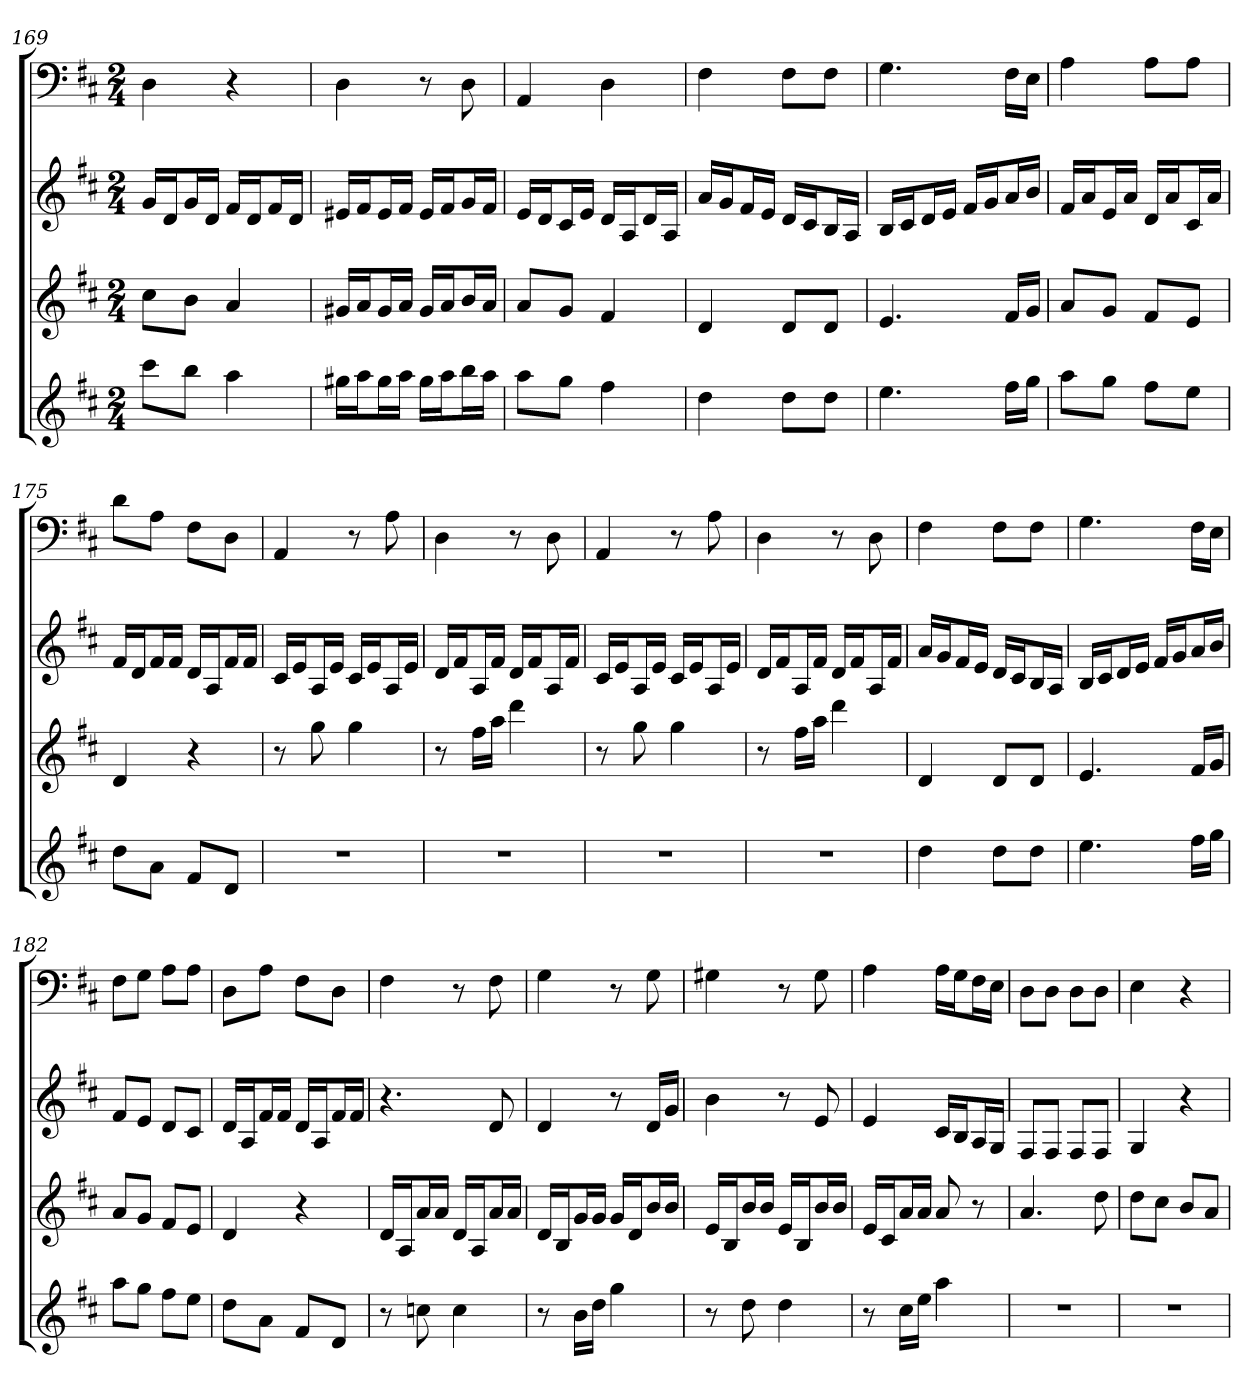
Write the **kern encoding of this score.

**kern	**kern	**kern	**kern
*part4	*part3	*part2	*part1
*staff4	*staff3	*staff2	*staff1
*k[f#c#]	*k[f#c#]	*k[f#c#]	*k[f#c#]
*D:	*D:	*D:	*D:
*M2/4	*M2/4	*M2/4	*M2/4
=169	=169	=169	=169
8ccc#L	8cc#L	16gLL	4D
.	.	16dJ	.
8bbJ	8bJ	16gL	.
.	.	16dJJ	.
4aa	4a	16f#LL	4r
.	.	16dJ	.
.	.	16f#L	.
.	.	16dJJ	.
=170	=170	=170	=170
16gg#XLL	16g#XLL	16e#XLL	4D
16aaJ	16aJ	16f#J	.
16gg#L	16g#L	16e#L	.
16aaJJ	16aJJ	16f#JJ	.
16gg#LL	16g#LL	16e#LL	8r
16aaJ	16aJ	16f#J	.
16bbL	16bL	16gL	8D
16aaJJ	16aJJ	16f#JJ	.
=171	=171	=171	=171
8aaL	8aL	16eLL	4AA
.	.	16dJ	.
8ggJ	8gJ	16c#L	.
.	.	16eJJ	.
4ff#	4f#	16dLL	4D
.	.	16AJ	.
.	.	16dL	.
.	.	16AJJ	.
=172	=172	=172	=172
4dd	4d	16aLL	4F#
.	.	16gJ	.
.	.	16f#L	.
.	.	16eJJ	.
8ddL	8dL	16dLL	8F#L
.	.	16c#J	.
8ddJ	8dJ	16BL	8F#J
.	.	16AJJ	.
=173	=173	=173	=173
4.ee	4.e	16BLL	4.G
.	.	16c#J	.
.	.	16dL	.
.	.	16eJJ	.
.	.	16f#LL	.
.	.	16gJ	.
16ff#LL	16f#LL	16aL	16F#LL
16ggJJ	16gJJ	16bJJ	16EJJ
=174	=174	=174	=174
8aaL	8aL	16f#LL	4A
.	.	16aJ	.
8ggJ	8gJ	16eL	.
.	.	16aJJ	.
8ff#L	8f#L	16dLL	8AL
.	.	16aJ	.
8eeJ	8eJ	16c#L	8AJ
.	.	16aJJ	.
=175	=175	=175	=175
8ddL	4d	16f#LL	8dL
.	.	16dJ	.
8aJ	.	16f#L	8AJ
.	.	16f#JJ	.
8f#L	4r	16dLL	8F#L
.	.	16AJ	.
8dJ	.	16f#L	8DJ
.	.	16f#JJ	.
=176	=176	=176	=176
2r	8r	16c#LL	4AA
.	.	16eJ	.
.	8gg	16AL	.
.	.	16eJJ	.
.	4gg	16c#LL	8r
.	.	16eJ	.
.	.	16AL	8A
.	.	16eJJ	.
=177	=177	=177	=177
2r	8r	16dLL	4D
.	.	16f#J	.
.	16ff#LL	16AL	.
.	16aaJJ	16f#JJ	.
.	4ddd	16dLL	8r
.	.	16f#J	.
.	.	16AL	8D
.	.	16f#JJ	.
=178	=178	=178	=178
2r	8r	16c#LL	4AA
.	.	16eJ	.
.	8gg	16AL	.
.	.	16eJJ	.
.	4gg	16c#LL	8r
.	.	16eJ	.
.	.	16AL	8A
.	.	16eJJ	.
=179	=179	=179	=179
2r	8r	16dLL	4D
.	.	16f#J	.
.	16ff#LL	16AL	.
.	16aaJJ	16f#JJ	.
.	4ddd	16dLL	8r
.	.	16f#J	.
.	.	16AL	8D
.	.	16f#JJ	.
=180	=180	=180	=180
4dd	4d	16aLL	4F#
.	.	16gJ	.
.	.	16f#L	.
.	.	16eJJ	.
8ddL	8dL	16dLL	8F#L
.	.	16c#J	.
8ddJ	8dJ	16BL	8F#J
.	.	16AJJ	.
=181	=181	=181	=181
4.ee	4.e	16BLL	4.G
.	.	16c#J	.
.	.	16dL	.
.	.	16eJJ	.
.	.	16f#LL	.
.	.	16gJ	.
16ff#LL	16f#LL	16aL	16F#LL
16ggJJ	16gJJ	16bJJ	16EJJ
=182	=182	=182	=182
8aaL	8aL	8f#L	8F#L
8ggJ	8gJ	8eJ	8GJ
8ff#L	8f#L	8dL	8AL
8eeJ	8eJ	8c#J	8AJ
=183	=183	=183	=183
8ddL	4d	16dLL	8DL
.	.	16AJ	.
8aJ	.	16f#L	8AJ
.	.	16f#JJ	.
8f#L	4r	16dLL	8F#L
.	.	16AJ	.
8dJ	.	16f#L	8DJ
.	.	16f#JJ	.
=184	=184	=184	=184
8r	16dLL	4.r	4F#
.	16AJ	.	.
8ccn	16aL	.	.
.	16aJJ	.	.
4cc	16dLL	.	8r
.	16AJ	.	.
.	16aL	8d	8F#
.	16aJJ	.	.
=185	=185	=185	=185
8r	16dLL	4d	4G
.	16BJ	.	.
16bLL	16gL	.	.
16ddJJ	16gJJ	.	.
4gg	16gLL	8r	8r
.	16dJ	.	.
.	16bL	16dLL	8G
.	16bJJ	16gJJ	.
=186	=186	=186	=186
8r	16eLL	4b	4G#X
.	16BJ	.	.
8dd	16bL	.	.
.	16bJJ	.	.
4dd	16eLL	8r	8r
.	16BJ	.	.
.	16bL	8e	8G#
.	16bJJ	.	.
=187	=187	=187	=187
8r	16eLL	4e	4A
.	16c#J	.	.
16cc#LL	16aL	.	.
16eeJJ	16aJJ	.	.
4aa	8a	16c#LL	16ALL
.	.	16BJ	16GJ
.	8r	16AL	16F#L
.	.	16GJJ	16EJJ
=188	=188	=188	=188
2r	4.a	8F#L	8DL
.	.	8F#J	8DJ
.	.	8F#L	8DL
.	8dd	8F#J	8DJ
=189	=189	=189	=189
2r	8ddL	4G	4E
.	8cc#J	.	.
.	8bL	4r	4r
.	8aJ	.	.
=	=	=	=
*-	*-	*-	*-
